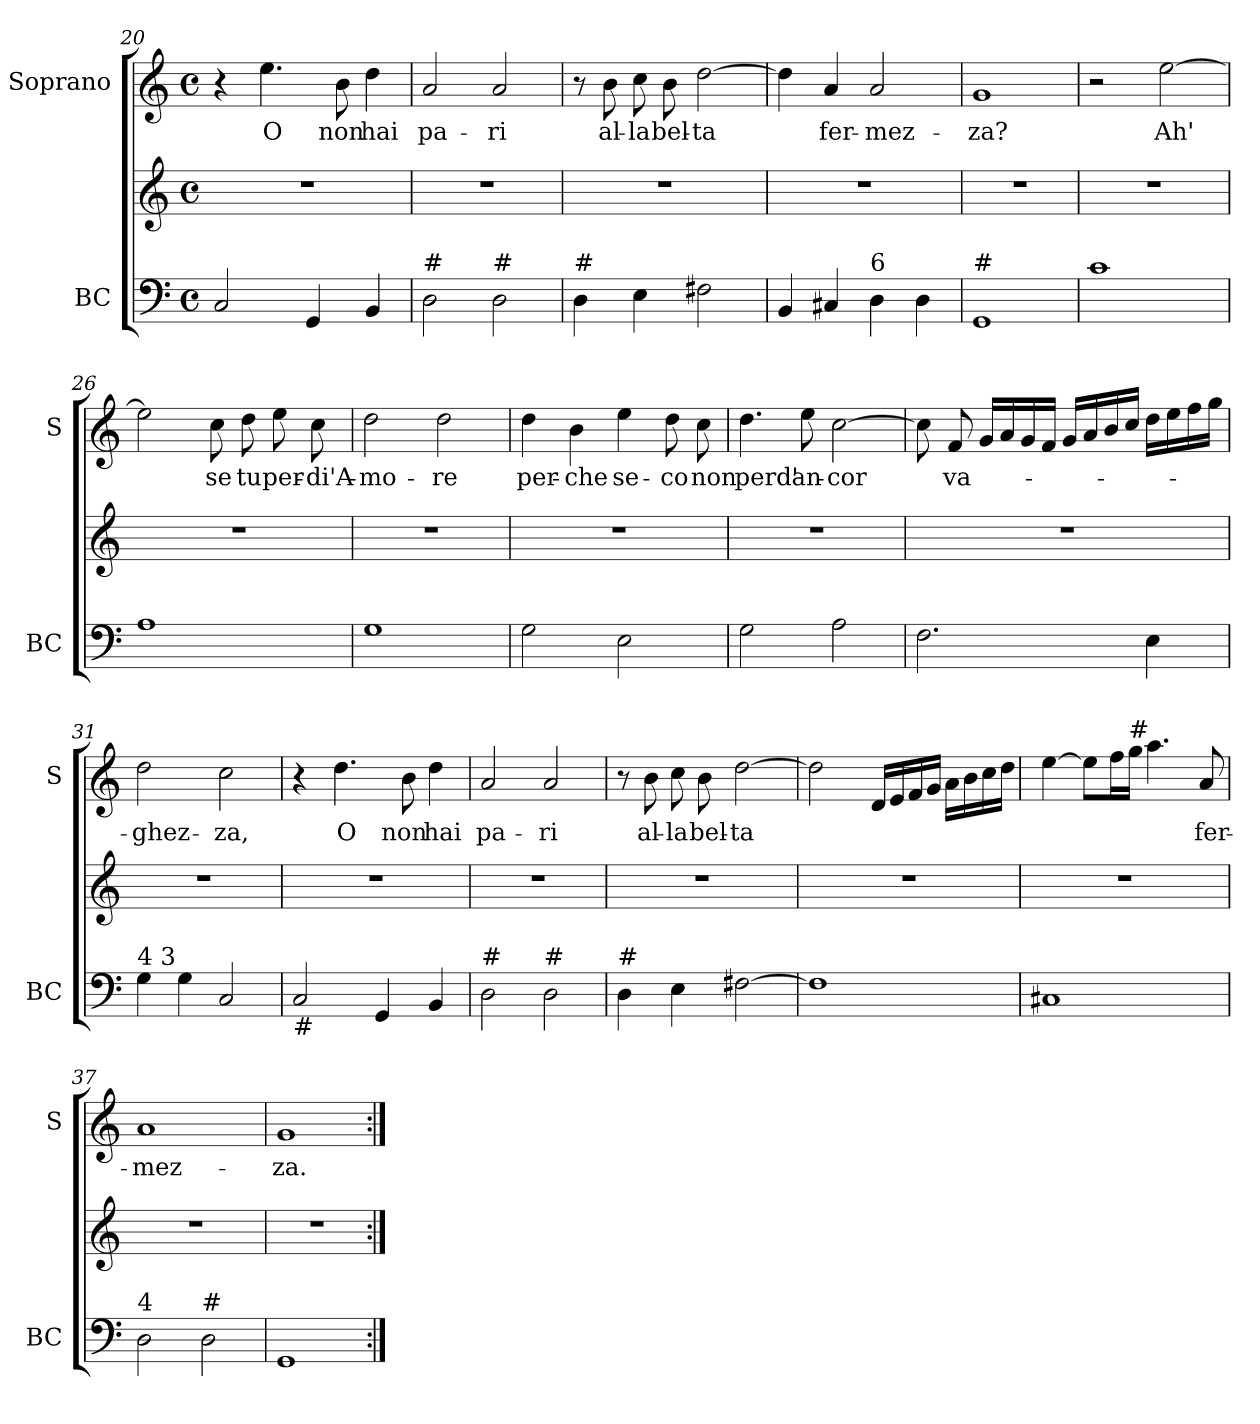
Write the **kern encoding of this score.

**kern	**kern	**kern	**text
*part2	*part2	*part1	*part1
*staff3	*staff2	*staff1	*staff1
*I"BC	*	*I"Soprano	*
*I'BC	*	*I'S	*
*clefF4	*clefG2	*clefG2	*
*k[]	*k[]	*k[]	*
*C:	*C:	*C:	*
*M4/4	*M4/4	*M4/4	*
*met(c)	*met(c)	*met(c)	*
=20	=20	=20	=20
2C/	1r	4r	.
!	!	!	!LO:LY:b
.	.	4.ee\	O
4GG/	.	.	.
!	!	!	!LO:LY:b
.	.	8b\	non
!	!	!	!LO:LY:b
4BB/	.	4dd\	hai
=21	=21	=21	=21
!LO:TX:a:t=#	!	!	!
!	!	!	!LO:LY:b
2D\	1r	2a/	pa-
!LO:TX:a:t=#	!	!	!
!	!	!	!LO:LY:b
2D\	.	2a/	-ri
=22	=22	=22	=22
!LO:TX:a:t=#	!	!	!
4D\	1r	8r	.
!	!	!	!LO:LY:b
.	.	8b\	al-
!	!	!	!LO:LY:b
4E\	.	8cc\	-la
!	!	!	!LO:LY:b
.	.	8b\	bel-
!	!	!	!LO:LY:b
2F#X\	.	[2dd\	-ta
!!LO:LB:g=z
=23	=23	=23	=23
4BB/	1r	4dd\]	.
!	!	!	!LO:LY:b
4C#X/	.	4a/	fer-
!LO:TX:a:t=6	!	!	!
!	!	!	!LO:LY:b
4D\	.	2a/	-mez-
4D\	.	.	.
=24	=24	=24	=24
!LO:TX:a:t=#	!	!	!
!	!	!	!LO:LY:b
1GG	1r	1g	-za?
=25	=25	=25	=25
1c	1r	2r	.
!	!	!	!LO:LY:b
.	.	[2ee\	Ah'
=26	=26	=26	=26
1A	1r	2ee\]	.
!	!	!	!LO:LY:b
.	.	8cc\	se
!	!	!	!LO:LY:b
.	.	8dd\	tu
!	!	!	!LO:LY:b
.	.	8ee\	per-
!	!	!	!LO:LY:b
.	.	8cc\	-di'A-
!!LO:LB:g=z
=27	=27	=27	=27
!	!	!	!LO:LY:b
1G	1r	2dd\	-mo-
!	!	!	!LO:LY:b
.	.	2dd\	-re
=28	=28	=28	=28
!	!	!	!LO:LY:b
2G\	1r	4dd\	per-
!	!	!	!LO:LY:b
.	.	4b\	-che
!	!	!	!LO:LY:b
2E\	.	4ee\	se-
!	!	!	!LO:LY:b
.	.	8dd\	-co
!	!	!	!LO:LY:b
.	.	8cc\	non
=29	=29	=29	=29
!	!	!	!LO:LY:b
2G\	1r	4.dd\	perd'
!	!	!	!LO:LY:b
.	.	8ee\	an-
!	!	!	!LO:LY:b
2A\	.	[2cc\	-cor
=30	=30	=30	=30
2.F\	1r	8cc\]	.
!	!	!	!LO:LY:b
.	.	8f/	va-
.	.	16g/LL	.
.	.	16a/	.
.	.	16g/	.
.	.	16f/JJ	.
.	.	16g/LL	.
.	.	16a/	.
.	.	16b/	.
.	.	16cc/JJ	.
4E\	.	16dd\LL	.
.	.	16ee\	.
.	.	16ff\	.
.	.	16gg\JJ	.
!!LO:PB:g=z
=31	=31	=31	=31
!LO:TX:a:t=4       3	!	!	!
!	!	!	!LO:LY:b
4G\	1r	2dd\	-ghez-
4G\	.	.	.
!	!	!	!LO:LY:b
2C/	.	2cc\	-za,
=32	=32	=32	=32
!LO:TX:b:t=#	!	!	!
2C/	1r	4r	.
!	!	!	!LO:LY:b
.	.	4.dd\	O
4GG/	.	.	.
!	!	!	!LO:LY:b
.	.	8b\	non
!	!	!	!LO:LY:b
4BB/	.	4dd\	hai
=33	=33	=33	=33
!LO:TX:a:t=#	!	!	!
!	!	!	!LO:LY:b
2D\	1r	2a/	pa-
!LO:TX:a:t=#	!	!	!
!	!	!	!LO:LY:b
2D\	.	2a/	-ri
=34	=34	=34	=34
!LO:TX:a:t=#	!	!	!
4D\	1r	8r	.
!	!	!	!LO:LY:b
.	.	8b\	al-
!	!	!	!LO:LY:b
4E\	.	8cc\	-la
!	!	!	!LO:LY:b
.	.	8b\	bel-
!	!	!	!LO:LY:b
[2F#X\	.	[2dd\	-ta
!!LO:LB:g=z
=35	=35	=35	=35
1F#]	1r	2dd\]	.
.	.	16d/LL	.
.	.	16e/	.
.	.	16f/	.
.	.	16g/JJ	.
.	.	16a\LL	.
.	.	16b\	.
.	.	16cc\	.
.	.	16dd\JJ	.
=36	=36	=36	=36
1C#X	1r	[4ee\	.
.	.	8ee\L]	.
.	.	16ff\L	.
!	!	!LO:TX:a:t=#	!
.	.	16gg\JJ	.
.	.	4.aa\	.
!	!	!	!LO:LY:b
.	.	8a/	fer-
=37	=37	=37	=37
!LO:TX:a:t=4	!	!	!
!	!	!	!LO:LY:b
2D\	1r	1a	-mez-
!LO:TX:a:t=#	!	!	!
2D\	.	.	.
=38	=38	=38	=38
!	!	!	!LO:LY:b
1GG	1r	1g	-za.
=:|!	=:|!	=:|!	=:|!
*-	*-	*-	*-
